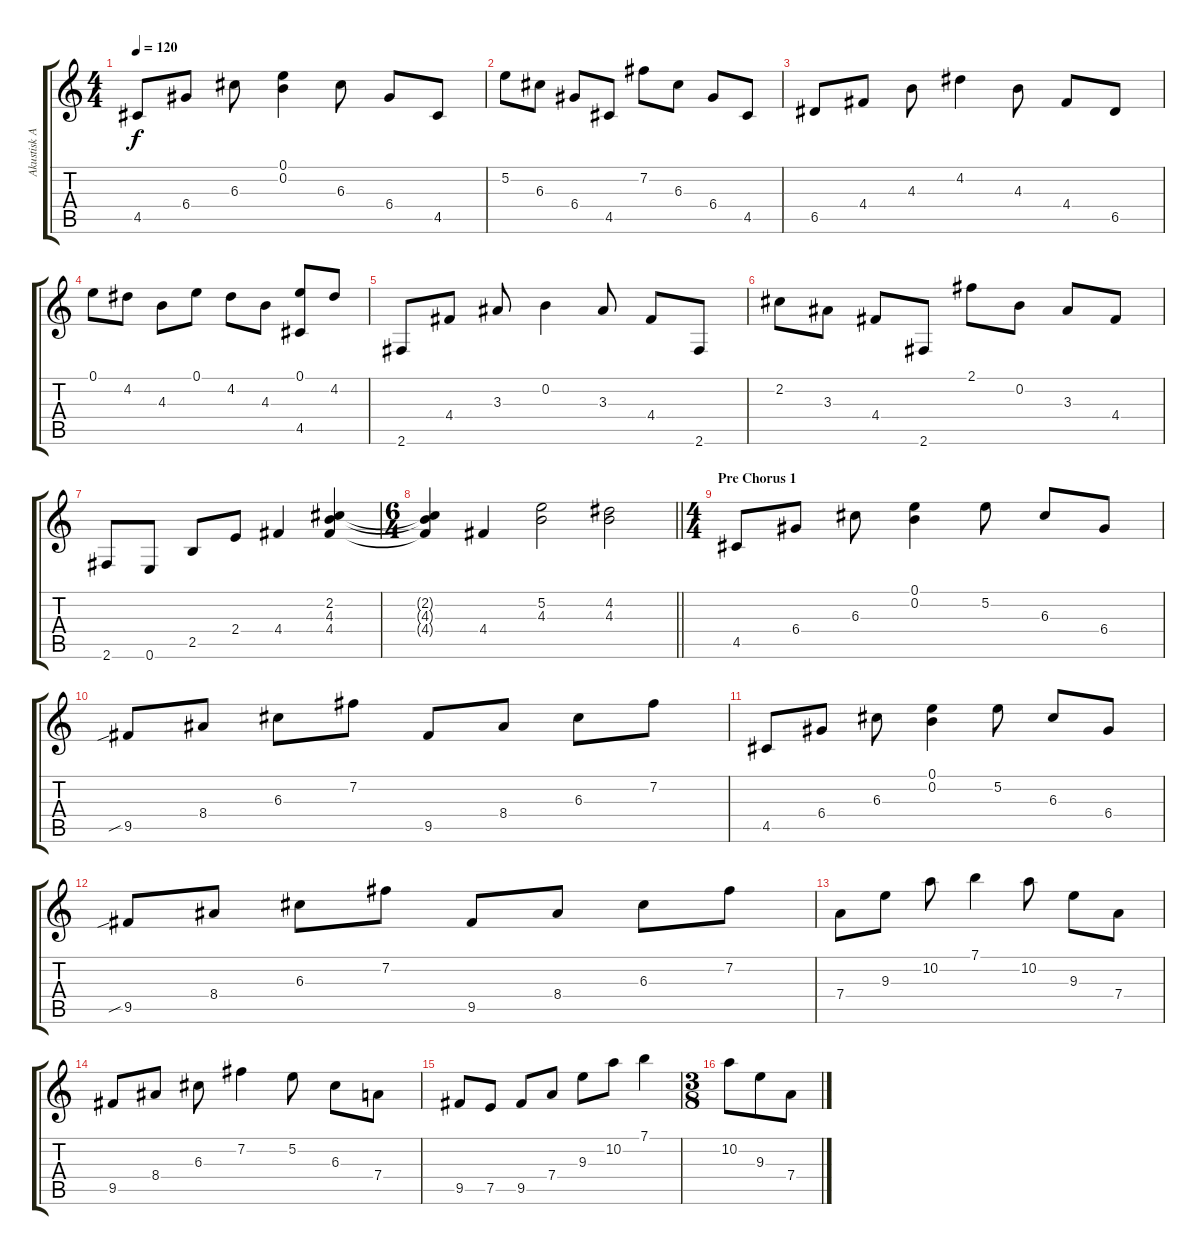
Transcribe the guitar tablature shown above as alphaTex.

\track ("Akustisk Aske" "Akustisk A") {instrument acousticguitarsteel}
\staff {score tabs}
\tuning (E4 B3 G3 D3 A2 E2) {hide}
\ts (4 4)
\tempo 120
\clef g2
\ks c
4.5.8{dy f} 6.4.8 6.3.8 (0.1 0.2).4 6.3.8 6.4.8 4.5.8 |
5.2.8 6.3.8 6.4.8 4.5.8 7.2.8 6.3.8 6.4.8 4.5.8 |
6.5.8 4.4.8 4.3.8 4.2.4 4.3.8 4.4.8 6.5.8 |
0.1.8 4.2.8 4.3.8 0.1.8 4.2.8 4.3.8 (0.1 4.5).8 4.2.8 |
2.6.8 4.4.8 3.3.8 0.2.4 3.3.8 4.4.8 2.6.8 |
2.2.8 3.3.8 4.4.8 2.6.8 2.1.8 0.2.8 3.3.8 4.4.8 |
2.6.8 0.6.8 2.5.8 2.4.8 4.4.4 (2.2 4.3 4.4).4 |
\ts (6 4)
\barLineRight lightlight
(2.2{t} 4.3{t} 4.4{t}).4 4.4.4 (5.2 4.3).2 (4.2 4.3).2 |
\ts (4 4)
\section ("" "Pre Chorus 1")
4.5.8 6.4.8 6.3.8 (0.1 0.2).4 5.2.8 6.3.8 6.4.8 |
9.5{sib}.8 8.4.8 6.3.8 7.2.8 9.5.8 8.4.8 6.3.8 7.2.8 |
4.5.8 6.4.8 6.3.8 (0.1 0.2).4 5.2.8 6.3.8 6.4.8 |
9.5{sib}.8 8.4.8 6.3.8 7.2.8 9.5.8 8.4.8 6.3.8 7.2.8 |
7.4.8 9.3.8 10.2.8 7.1.4 10.2.8 9.3.8 7.4.8 |
9.5.8 8.4.8 6.3.8 7.2.4 5.2.8 6.3.8 7.4.8 |
9.5.8 7.5.8 9.5.8 7.4.8 9.3.8 10.2.8 7.1.4 |
\ts (3 8)
10.2.8 9.3.8 7.4.8
